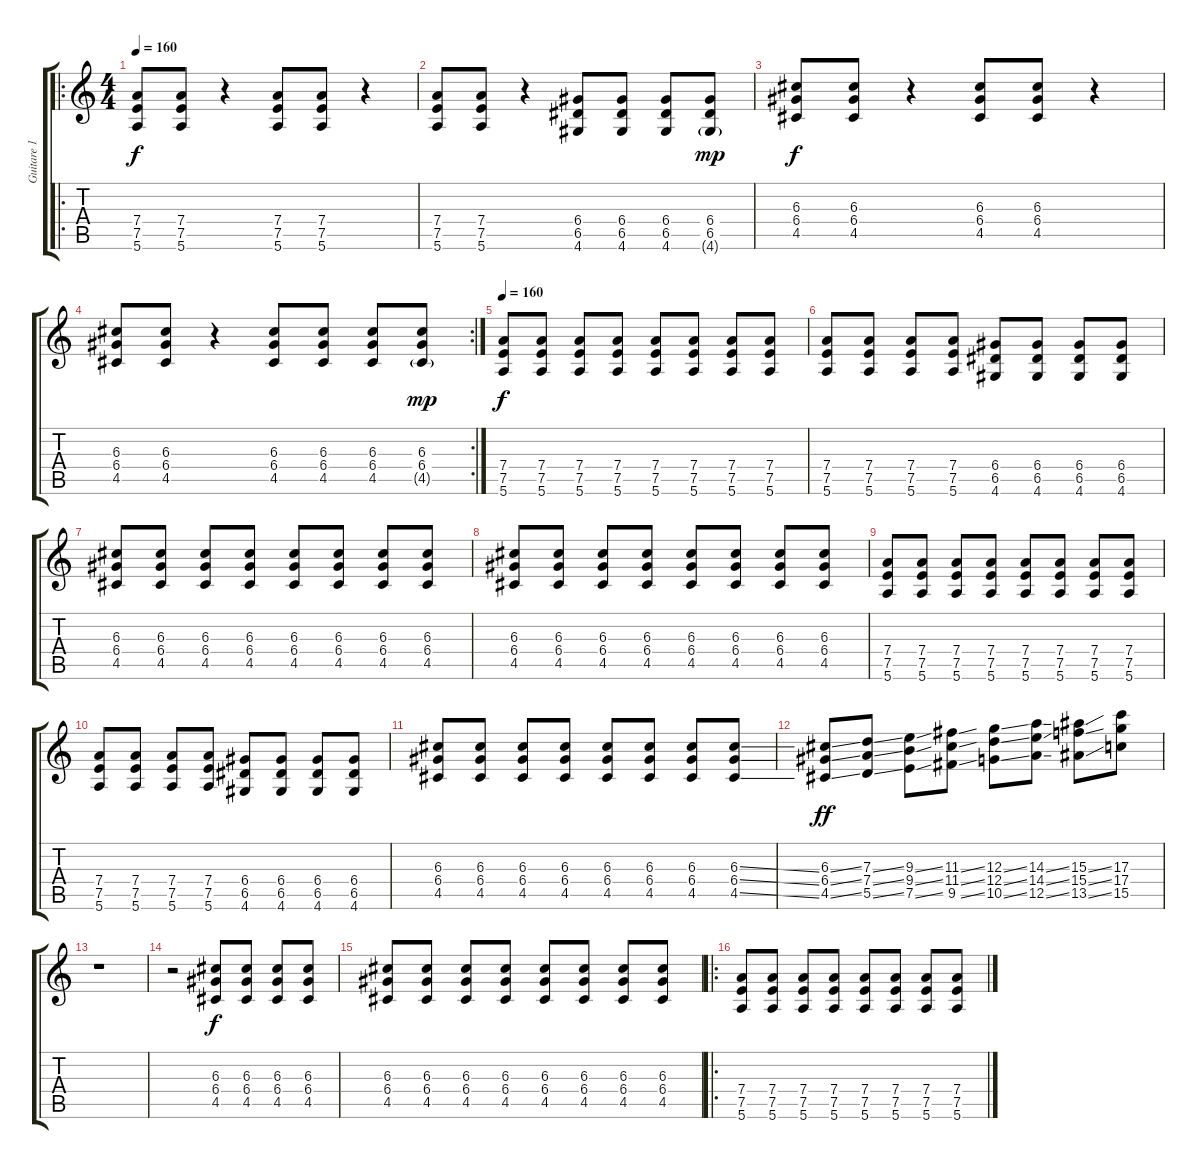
\track ("Guitare 1 - Disto" "Guitare 1 ") {instrument overdrivenguitar}
\staff {score tabs}
\tuning (E4 B3 G3 D3 A2 E2) {hide}
\ro
\ts (4 4)
\tempo 160
\tempo 170
\tempo 160
\clef g2
\ks c
(7.4 7.5 5.6).8{dy f instrument overdrivenguitar} (7.4 7.5 5.6).8 r.4 (7.4 7.5 5.6).8 (7.4 7.5 5.6).8 r.4 |
(7.4 7.5 5.6).8 (7.4 7.5 5.6).8 r.4 (6.4 6.5 4.6).8 (6.4 6.5 4.6).8 (6.4 6.5 4.6).8 (6.4 6.5 4.6{g}).8{dy mp} |
(6.3 6.4 4.5).8{dy f} (6.3 6.4 4.5).8 r.4 (6.3 6.4 4.5).8 (6.3 6.4 4.5).8 r.4 |
\rc 2
(6.3 6.4 4.5).8 (6.3 6.4 4.5).8 r.4 (6.3 6.4 4.5).8 (6.3 6.4 4.5).8 (6.3 6.4 4.5).8 (6.3 6.4 4.5{g}).8{dy mp} |
\tempo 160
(7.4 7.5 5.6).8{dy f} (7.4 7.5 5.6).8 (7.4 7.5 5.6).8 (7.4 7.5 5.6).8 (7.4 7.5 5.6).8 (7.4 7.5 5.6).8 (7.4 7.5 5.6).8 (7.4 7.5 5.6).8 |
(7.4 7.5 5.6).8 (7.4 7.5 5.6).8 (7.4 7.5 5.6).8 (7.4 7.5 5.6).8 (6.4 6.5 4.6).8 (6.4 6.5 4.6).8 (6.4 6.5 4.6).8 (6.4 6.5 4.6).8 |
(6.3 6.4 4.5).8 (6.3 6.4 4.5).8 (6.3 6.4 4.5).8 (6.3 6.4 4.5).8 (6.3 6.4 4.5).8 (6.3 6.4 4.5).8 (6.3 6.4 4.5).8 (6.3 6.4 4.5).8 |
(6.3 6.4 4.5).8 (6.3 6.4 4.5).8 (6.3 6.4 4.5).8 (6.3 6.4 4.5).8 (6.3 6.4 4.5).8 (6.3 6.4 4.5).8 (6.3 6.4 4.5).8 (6.3 6.4 4.5).8 |
(7.4 7.5 5.6).8 (7.4 7.5 5.6).8 (7.4 7.5 5.6).8 (7.4 7.5 5.6).8 (7.4 7.5 5.6).8 (7.4 7.5 5.6).8 (7.4 7.5 5.6).8 (7.4 7.5 5.6).8 |
(7.4 7.5 5.6).8 (7.4 7.5 5.6).8 (7.4 7.5 5.6).8 (7.4 7.5 5.6).8 (6.4 6.5 4.6).8 (6.4 6.5 4.6).8 (6.4 6.5 4.6).8 (6.4 6.5 4.6).8 |
(6.3 6.4 4.5).8 (6.3 6.4 4.5).8 (6.3 6.4 4.5).8 (6.3 6.4 4.5).8 (6.3 6.4 4.5).8 (6.3 6.4 4.5).8 (6.3 6.4 4.5).8 (6.3{ss} 6.4{ss} 4.5{ss}).8 |
(6.3{ss} 6.4{ss} 4.5{ss}).8{dy ff} (7.3{ss} 7.4{ss} 5.5{ss}).8 (9.3{ss} 9.4{ss} 7.5{ss}).8 (11.3{ss} 11.4{ss} 9.5{ss}).8 (12.3{ss} 12.4{ss} 10.5{ss}).8 (14.3{ss} 14.4{ss} 12.5{ss}).8 (15.3{ss} 15.4{ss} 13.5{ss}).8 (17.3 17.4 15.5).8 |
r.1 |
r.2 (6.3 6.4 4.5).8{dy f} (6.3 6.4 4.5).8 (6.3 6.4 4.5).8 (6.3 6.4 4.5).8 |
(6.3 6.4 4.5).8 (6.3 6.4 4.5).8 (6.3 6.4 4.5).8 (6.3 6.4 4.5).8 (6.3 6.4 4.5).8 (6.3 6.4 4.5).8 (6.3 6.4 4.5).8 (6.3 6.4 4.5).8 |
\ro
(7.4 7.5 5.6).8 (7.4 7.5 5.6).8 (7.4 7.5 5.6).8 (7.4 7.5 5.6).8 (7.4 7.5 5.6).8 (7.4 7.5 5.6).8 (7.4 7.5 5.6).8 (7.4 7.5 5.6).8
